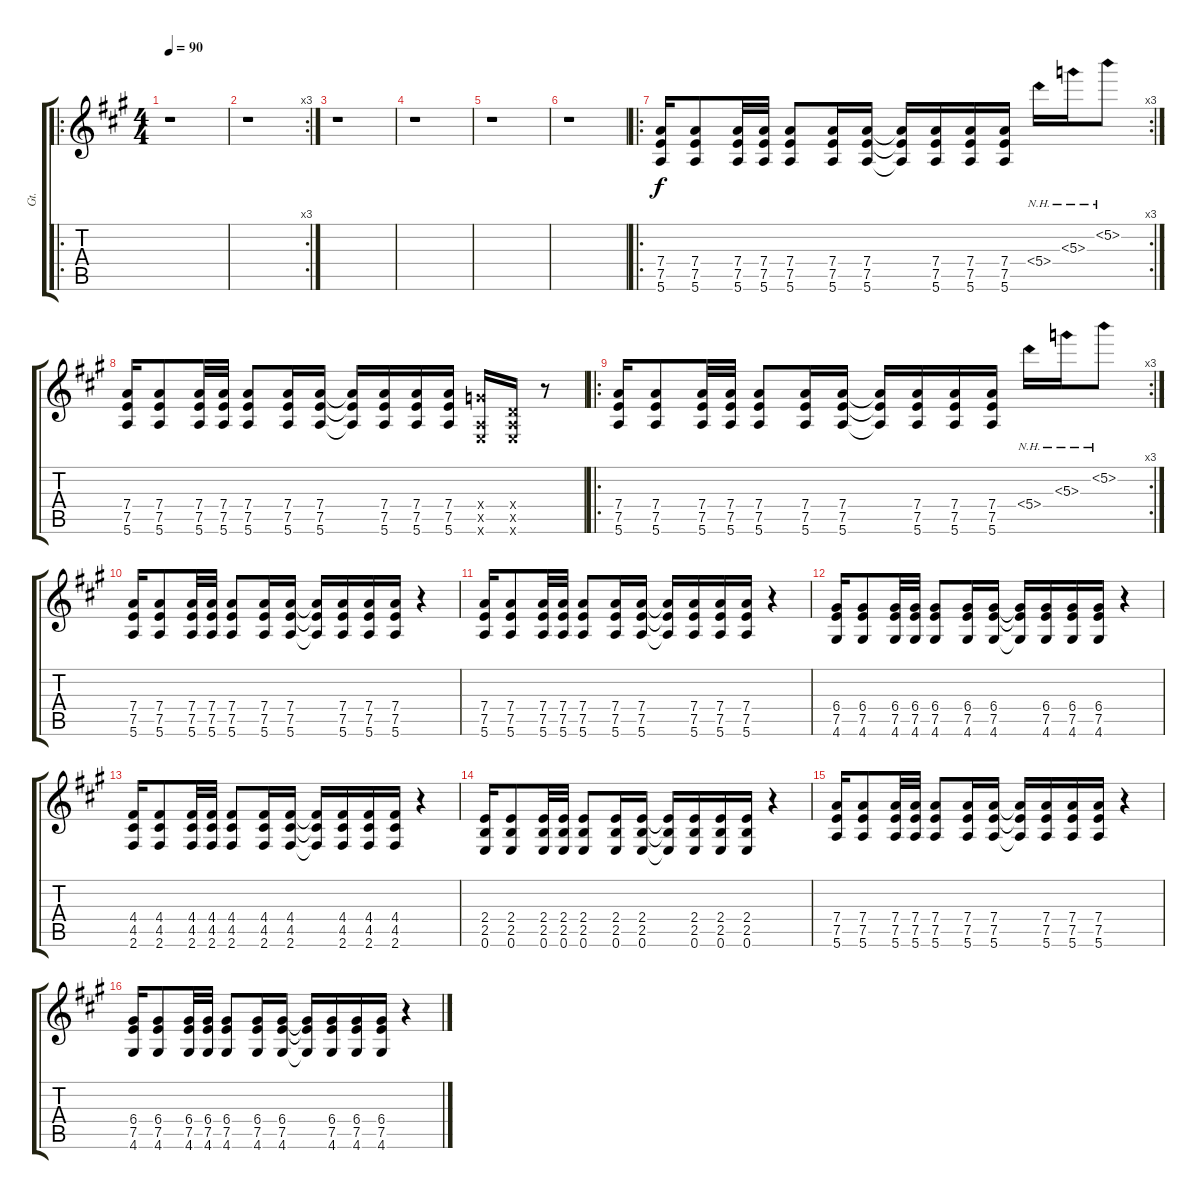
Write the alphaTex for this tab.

\track ("Gt." "Gt.") {instrument overdrivenguitar}
\staff {score tabs}
\tuning (E4 B3 G3 D3 A2 E2) {hide}
\ro
\ts (4 4)
\tempo 90
\clef g2
\ks a
r.1{dy f} |
\rc 3
r.1 |
r.1 |
r.1 |
r.1 |
r.1 |
\ro
\rc 3
(7.4 7.5 5.6).16{volume 13 instrument overdrivenguitar} (7.4 7.5 5.6).8 (7.4 7.5 5.6).32 (7.4 7.5 5.6).32 (7.4 7.5 5.6).8 (7.4 7.5 5.6).16 (7.4 7.5 5.6).16 (7.4{t} 7.5{t} 5.6{t}).16 (7.4 7.5 5.6).16 (7.4 7.5 5.6).16 (7.4 7.5 5.6).16 5.4{nh}.16{volume 8} 5.3{nh}.16 5.2{nh}.8 |
(7.4 7.5 5.6).16{volume 13} (7.4 7.5 5.6).8 (7.4 7.5 5.6).32 (7.4 7.5 5.6).32 (7.4 7.5 5.6).8 (7.4 7.5 5.6).16 (7.4 7.5 5.6).16 (7.4{t} 7.5{t} 5.6{t}).16 (7.4 7.5 5.6).16 (7.4 7.5 5.6).16 (7.4 7.5 5.6).16 (5.4{x} 0.5{x} 0.6{x}).16 (0.4{x} 0.5{x} 0.6{x}).16 r.8 |
\ro
\rc 3
(7.4 7.5 5.6).16{volume 13 instrument overdrivenguitar} (7.4 7.5 5.6).8 (7.4 7.5 5.6).32 (7.4 7.5 5.6).32 (7.4 7.5 5.6).8 (7.4 7.5 5.6).16 (7.4 7.5 5.6).16 (7.4{t} 7.5{t} 5.6{t}).16 (7.4 7.5 5.6).16 (7.4 7.5 5.6).16 (7.4 7.5 5.6).16 5.4{nh}.16{volume 8} 5.3{nh}.16 5.2{nh}.8 |
(7.4 7.5 5.6).16{volume 13} (7.4 7.5 5.6).8 (7.4 7.5 5.6).32 (7.4 7.5 5.6).32 (7.4 7.5 5.6).8 (7.4 7.5 5.6).16 (7.4 7.5 5.6).16 (7.4{t} 7.5{t} 5.6{t}).16 (7.4 7.5 5.6).16 (7.4 7.5 5.6).16 (7.4 7.5 5.6).16 r.4 |
(7.4 7.5 5.6).16{volume 13} (7.4 7.5 5.6).8 (7.4 7.5 5.6).32 (7.4 7.5 5.6).32 (7.4 7.5 5.6).8 (7.4 7.5 5.6).16 (7.4 7.5 5.6).16 (7.4{t} 7.5{t} 5.6{t}).16 (7.4 7.5 5.6).16 (7.4 7.5 5.6).16 (7.4 7.5 5.6).16 r.4 |
(6.4 7.5 4.6).16{volume 13} (6.4 7.5 4.6).8 (6.4 7.5 4.6).32 (6.4 7.5 4.6).32 (6.4 7.5 4.6).8 (6.4 7.5 4.6).16 (6.4 7.5 4.6).16 (6.4{t} 7.5{t} 4.6{t}).16 (6.4 7.5 4.6).16 (6.4 7.5 4.6).16 (6.4 7.5 4.6).16 r.4 |
(4.4 4.5 2.6).16{volume 13} (4.4 4.5 2.6).8 (4.4 4.5 2.6).32 (4.4 4.5 2.6).32 (4.4 4.5 2.6).8 (4.4 4.5 2.6).16 (4.4 4.5 2.6).16 (4.4{t} 4.5{t} 2.6{t}).16 (4.4 4.5 2.6).16 (4.4 4.5 2.6).16 (4.4 4.5 2.6).16 r.4 |
(2.4 2.5 0.6).16{volume 13} (2.4 2.5 0.6).8 (2.4 2.5 0.6).32 (2.4 2.5 0.6).32 (2.4 2.5 0.6).8 (2.4 2.5 0.6).16 (2.4 2.5 0.6).16 (2.4{t} 2.5{t} 0.6{t}).16 (2.4 2.5 0.6).16 (2.4 2.5 0.6).16 (2.4 2.5 0.6).16 r.4 |
(7.4 7.5 5.6).16{volume 13} (7.4 7.5 5.6).8 (7.4 7.5 5.6).32 (7.4 7.5 5.6).32 (7.4 7.5 5.6).8 (7.4 7.5 5.6).16 (7.4 7.5 5.6).16 (7.4{t} 7.5{t} 5.6{t}).16 (7.4 7.5 5.6).16 (7.4 7.5 5.6).16 (7.4 7.5 5.6).16 r.4 |
(6.4 7.5 4.6).16{volume 13} (6.4 7.5 4.6).8 (6.4 7.5 4.6).32 (6.4 7.5 4.6).32 (6.4 7.5 4.6).8 (6.4 7.5 4.6).16 (6.4 7.5 4.6).16 (6.4{t} 7.5{t} 4.6{t}).16 (6.4 7.5 4.6).16 (6.4 7.5 4.6).16 (6.4 7.5 4.6).16 r.4
